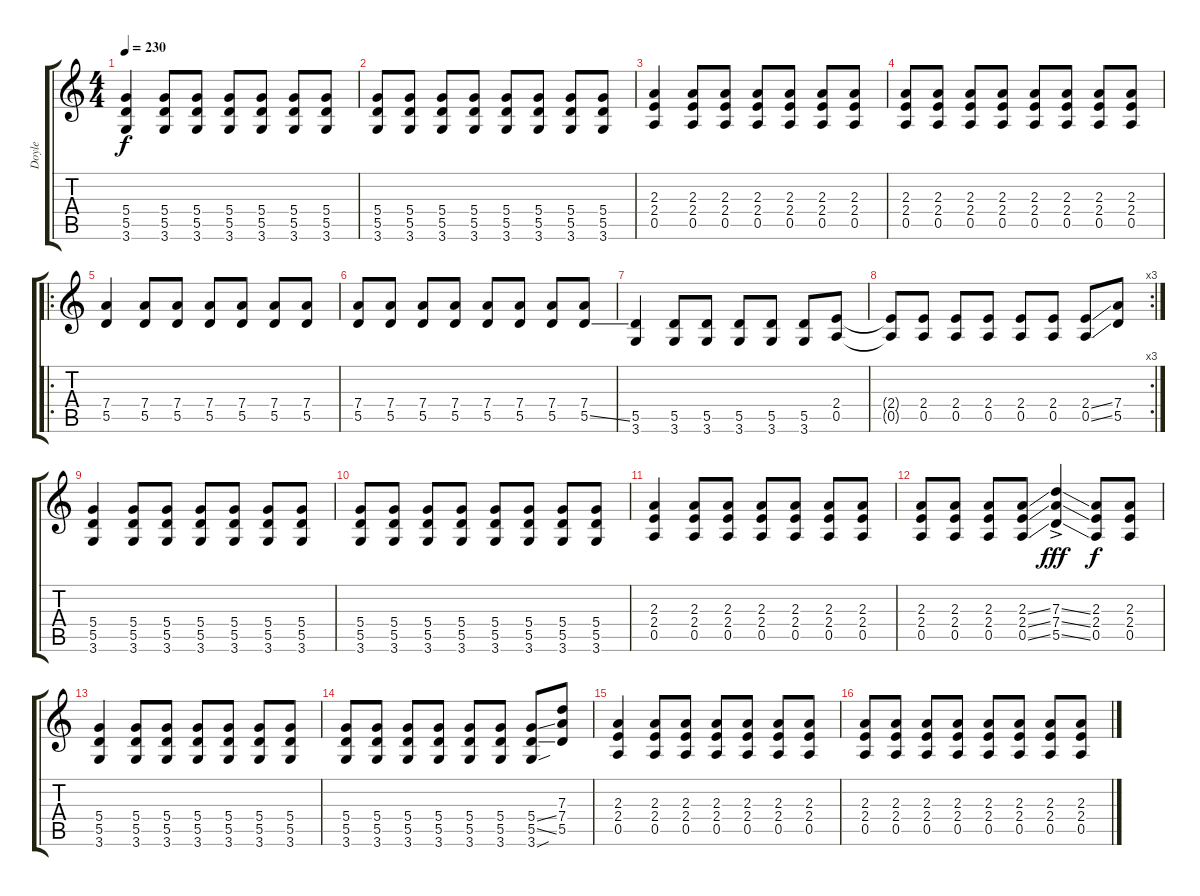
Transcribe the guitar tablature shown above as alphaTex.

\track ("Doyle" "Doyle") {instrument distortionguitar}
\staff {score tabs}
\tuning (E4 B3 G3 D3 A2 E2) {hide}
\ts (4 4)
\tempo 230
\clef g2
\ks c
(5.4 5.5 3.6).4{dy f} (5.4 5.5 3.6).8 (5.4 5.5 3.6).8 (5.4 5.5 3.6).8 (5.4 5.5 3.6).8 (5.4 5.5 3.6).8 (5.4 5.5 3.6).8 |
(5.4 5.5 3.6).8 (5.4 5.5 3.6).8 (5.4 5.5 3.6).8 (5.4 5.5 3.6).8 (5.4 5.5 3.6).8 (5.4 5.5 3.6).8 (5.4 5.5 3.6).8 (5.4 5.5 3.6).8 |
(2.3 2.4 0.5).4 (2.3 2.4 0.5).8 (2.3 2.4 0.5).8 (2.3 2.4 0.5).8 (2.3 2.4 0.5).8 (2.3 2.4 0.5).8 (2.3 2.4 0.5).8 |
(2.3 2.4 0.5).8 (2.3 2.4 0.5).8 (2.3 2.4 0.5).8 (2.3 2.4 0.5).8 (2.3 2.4 0.5).8 (2.3 2.4 0.5).8 (2.3 2.4 0.5).8 (2.3 2.4 0.5).8 |
\ro
(7.4 5.5).4 (7.4 5.5).8 (7.4 5.5).8 (7.4 5.5).8 (7.4 5.5).8 (7.4 5.5).8 (7.4 5.5).8 |
(7.4 5.5).8 (7.4 5.5).8 (7.4 5.5).8 (7.4 5.5).8 (7.4 5.5).8 (7.4 5.5).8 (7.4 5.5).8 (7.4 5.5{ss}).8 |
(5.5 3.6).4 (5.5 3.6).8 (5.5 3.6).8 (5.5 3.6).8 (5.5 3.6).8 (5.5 3.6).8 (2.4 0.5).8 |
\rc 3
(2.4{t} 0.5{t}).8 (2.4 0.5).8 (2.4 0.5).8 (2.4 0.5).8 (2.4 0.5).8 (2.4 0.5).8 (2.4{ss} 0.5{ss}).8 (7.4 5.5).8 |
(5.4 5.5 3.6).4 (5.4 5.5 3.6).8 (5.4 5.5 3.6).8 (5.4 5.5 3.6).8 (5.4 5.5 3.6).8 (5.4 5.5 3.6).8 (5.4 5.5 3.6).8 |
(5.4 5.5 3.6).8 (5.4 5.5 3.6).8 (5.4 5.5 3.6).8 (5.4 5.5 3.6).8 (5.4 5.5 3.6).8 (5.4 5.5 3.6).8 (5.4 5.5 3.6).8 (5.4 5.5 3.6).8 |
(2.3 2.4 0.5).4 (2.3 2.4 0.5).8 (2.3 2.4 0.5).8 (2.3 2.4 0.5).8 (2.3 2.4 0.5).8 (2.3 2.4 0.5).8 (2.3 2.4 0.5).8 |
(2.3 2.4 0.5).8 (2.3 2.4 0.5).8 (2.3 2.4 0.5).8 (2.3{ss} 2.4{ss} 0.5{ss}).8 (7.3{ss ac} 7.4{ss ac} 5.5{ss ac}).4{dy fff} (2.3 2.4 0.5).8{dy f} (2.3 2.4 0.5).8 |
(5.4 5.5 3.6).4 (5.4 5.5 3.6).8 (5.4 5.5 3.6).8 (5.4 5.5 3.6).8 (5.4 5.5 3.6).8 (5.4 5.5 3.6).8 (5.4 5.5 3.6).8 |
(5.4 5.5 3.6).8 (5.4 5.5 3.6).8 (5.4 5.5 3.6).8 (5.4 5.5 3.6).8 (5.4 5.5 3.6).8 (5.4 5.5 3.6).8 (5.4{ss} 5.5{ss} 3.6{sou}).8 (7.3 7.4 5.5).8 |
(2.3 2.4 0.5).4 (2.3 2.4 0.5).8 (2.3 2.4 0.5).8 (2.3 2.4 0.5).8 (2.3 2.4 0.5).8 (2.3 2.4 0.5).8 (2.3 2.4 0.5).8 |
(2.3 2.4 0.5).8 (2.3 2.4 0.5).8 (2.3 2.4 0.5).8 (2.3 2.4 0.5).8 (2.3 2.4 0.5).8 (2.3 2.4 0.5).8 (2.3 2.4 0.5).8 (2.3 2.4 0.5).8
